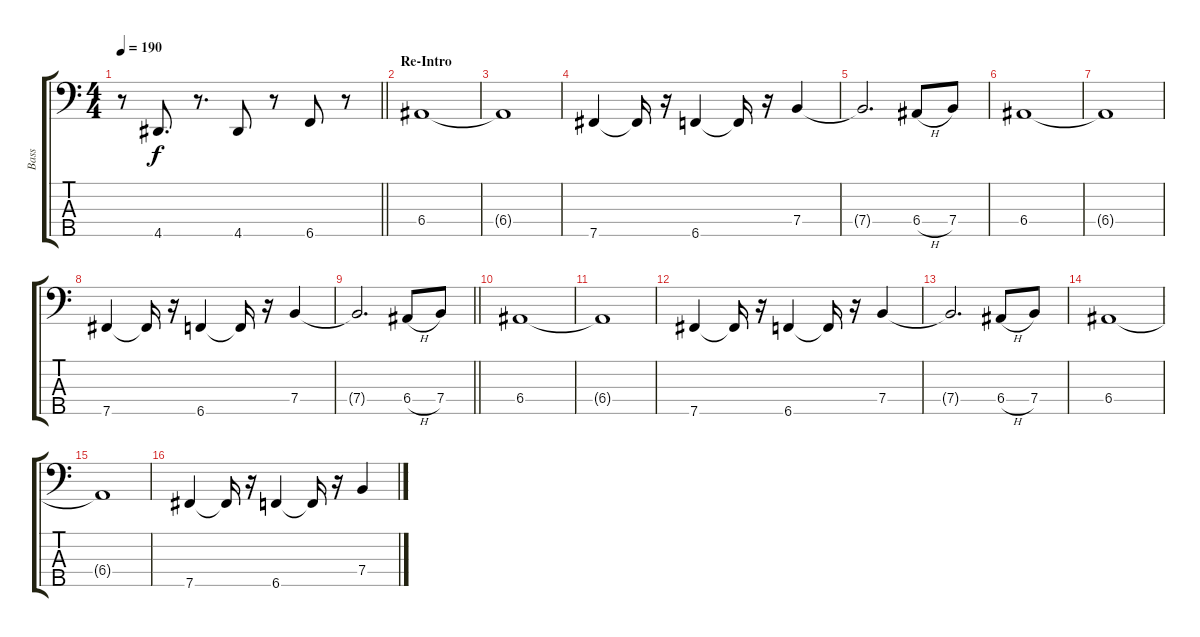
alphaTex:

\track ("Bass" "Bass") {instrument electricbassfinger}
\staff {score tabs}
\tuning (G2 D2 A1 E1 B0) {hide}
\ts (4 4)
\tempo 190
\clef f4
\barLineRight lightlight
\ks c
r.8{dy f} 4.5.8{d} r.8{d} 4.5.8 r.8 6.5.8 r.8 |
\section ("" "Re-Intro")
6.4.1 |
6.4{t}.1 |
7.5.4 7.5{t}.16 r.16 6.5.4 6.5{t}.16 r.16 7.4.4 |
7.4{t}.2{d} 6.4{h}.8 7.4.8 |
6.4.1 |
6.4{t}.1 |
7.5.4 7.5{t}.16 r.16 6.5.4 6.5{t}.16 r.16 7.4.4 |
\barLineRight lightlight
7.4{t}.2{d} 6.4{h}.8 7.4.8 |
\section ("" "")
6.4.1 |
6.4{t}.1 |
7.5.4 7.5{t}.16 r.16 6.5.4 6.5{t}.16 r.16 7.4.4 |
7.4{t}.2{d} 6.4{h}.8 7.4.8 |
6.4.1 |
6.4{t}.1 |
7.5.4 7.5{t}.16 r.16 6.5.4 6.5{t}.16 r.16 7.4.4
